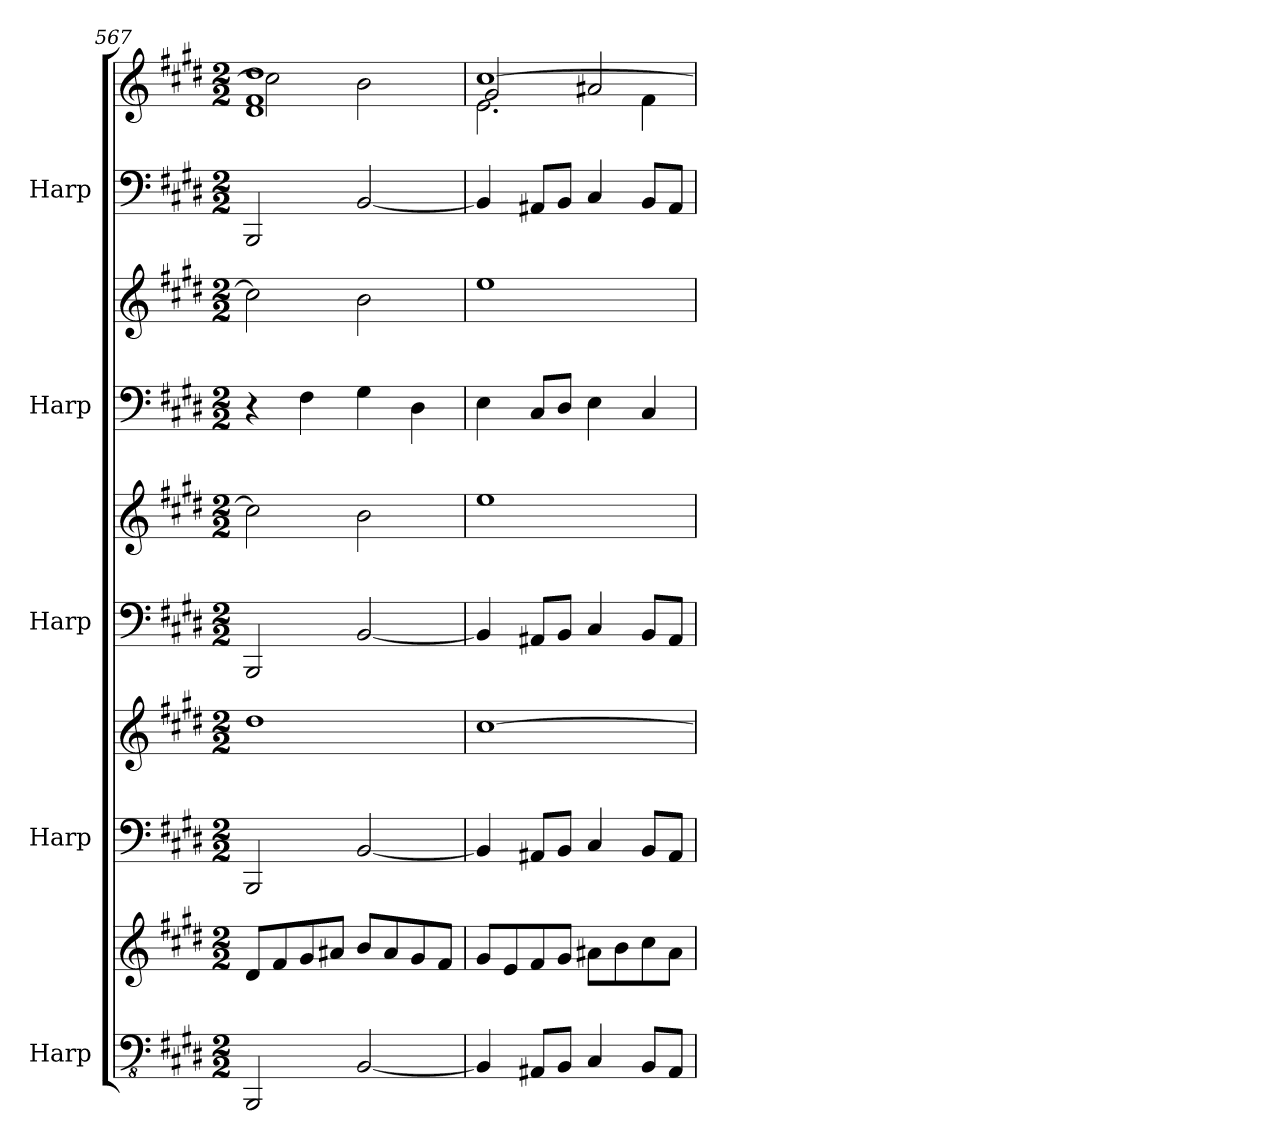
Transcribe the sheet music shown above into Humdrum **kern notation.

**kern	**kern	**kern	**kern	**kern	**kern	**kern	**kern	**kern	**kern
*part5	*part5	*part4	*part4	*part3	*part3	*part2	*part2	*part1	*part1
*staff10	*staff9	*staff8	*staff7	*staff6	*staff5	*staff4	*staff3	*staff2	*staff1
*I"Harp	*	*I"Harp	*	*I"Harp	*	*I"Harp	*	*I"Harp	*
*I'Hp	*	*I'Hp	*	*I'Hp	*	*I'Hp	*	*I'Hp	*
*clefFv4	*clefG2	*clefF4	*clefG2	*clefF4	*clefG2	*clefF4	*clefG2	*clefF4	*clefG2
*k[f#c#g#d#]	*k[f#c#g#d#]	*k[f#c#g#d#]	*k[f#c#g#d#]	*k[f#c#g#d#]	*k[f#c#g#d#]	*k[f#c#g#d#]	*k[f#c#g#d#]	*k[f#c#g#d#]	*k[f#c#g#d#]
*M2/2	*M2/2	*M2/2	*M2/2	*M2/2	*M2/2	*M2/2	*M2/2	*M2/2	*M2/2
=567	=567	=567	=567	=567	=567	=567	=567	=567	=567
*	*	*	*	*	*	*	*	*	*^
2BBBB/	8d#/L	2BBB/	1dd#	2BBB/	2cc#\]	4r	2cc#\]	2BBB/	1d# 1f# 1dd#	2cc#\]
.	8f#/	.	.	.	.	.	.	.	.	.
.	8g#/	.	.	.	.	4F#\	.	.	.	.
.	8a#X/J	.	.	.	.	.	.	.	.	.
[2BBB/	8b/L	[2BB/	.	[2BB/	2b\	4G#\	2b\	[2BB/	.	2b\
.	8a#/	.	.	.	.	.	.	.	.	.
.	8g#/	.	.	.	.	4D#\	.	.	.	.
.	8f#/J	.	.	.	.	.	.	.	.	.
!!LO:PB:g=z
=568	=568	=568	=568	=568	=568	=568	=568	=568	=568	=568
*	*	*	*	*	*	*	*	*	*	*^
4BBB/]	8g#/L	4BB/]	[1cc#	4BB/]	1ee	4E\	1ee	4BB/]	[1cc#	2.e\	2g#/
.	8e/	.	.	.	.	.	.	.	.	.	.
8AAA#X/L	8f#/	8AA#X/L	.	8AA#X/L	.	8C#/L	.	8AA#X/L	.	.	.
8BBB/J	8g#/J	8BB/J	.	8BB/J	.	8D#/J	.	8BB/J	.	.	.
4CC#/	8a#X\L	4C#/	.	4C#/	.	4E\	.	4C#/	.	.	2a#X/
.	8b\	.	.	.	.	.	.	.	.	.	.
8BBB/L	8cc#\	8BB/L	.	8BB/L	.	4C#/	.	8BB/L	.	4f#\	.
8AAA#/J	8a#\J	8AA#/J	.	8AA#/J	.	.	.	8AA#/J	.	.	.
*	*	*	*	*	*	*	*	*	*v	*v	*v
=	=	=	=	=	=	=	=	=	=
*-	*-	*-	*-	*-	*-	*-	*-	*-	*-
